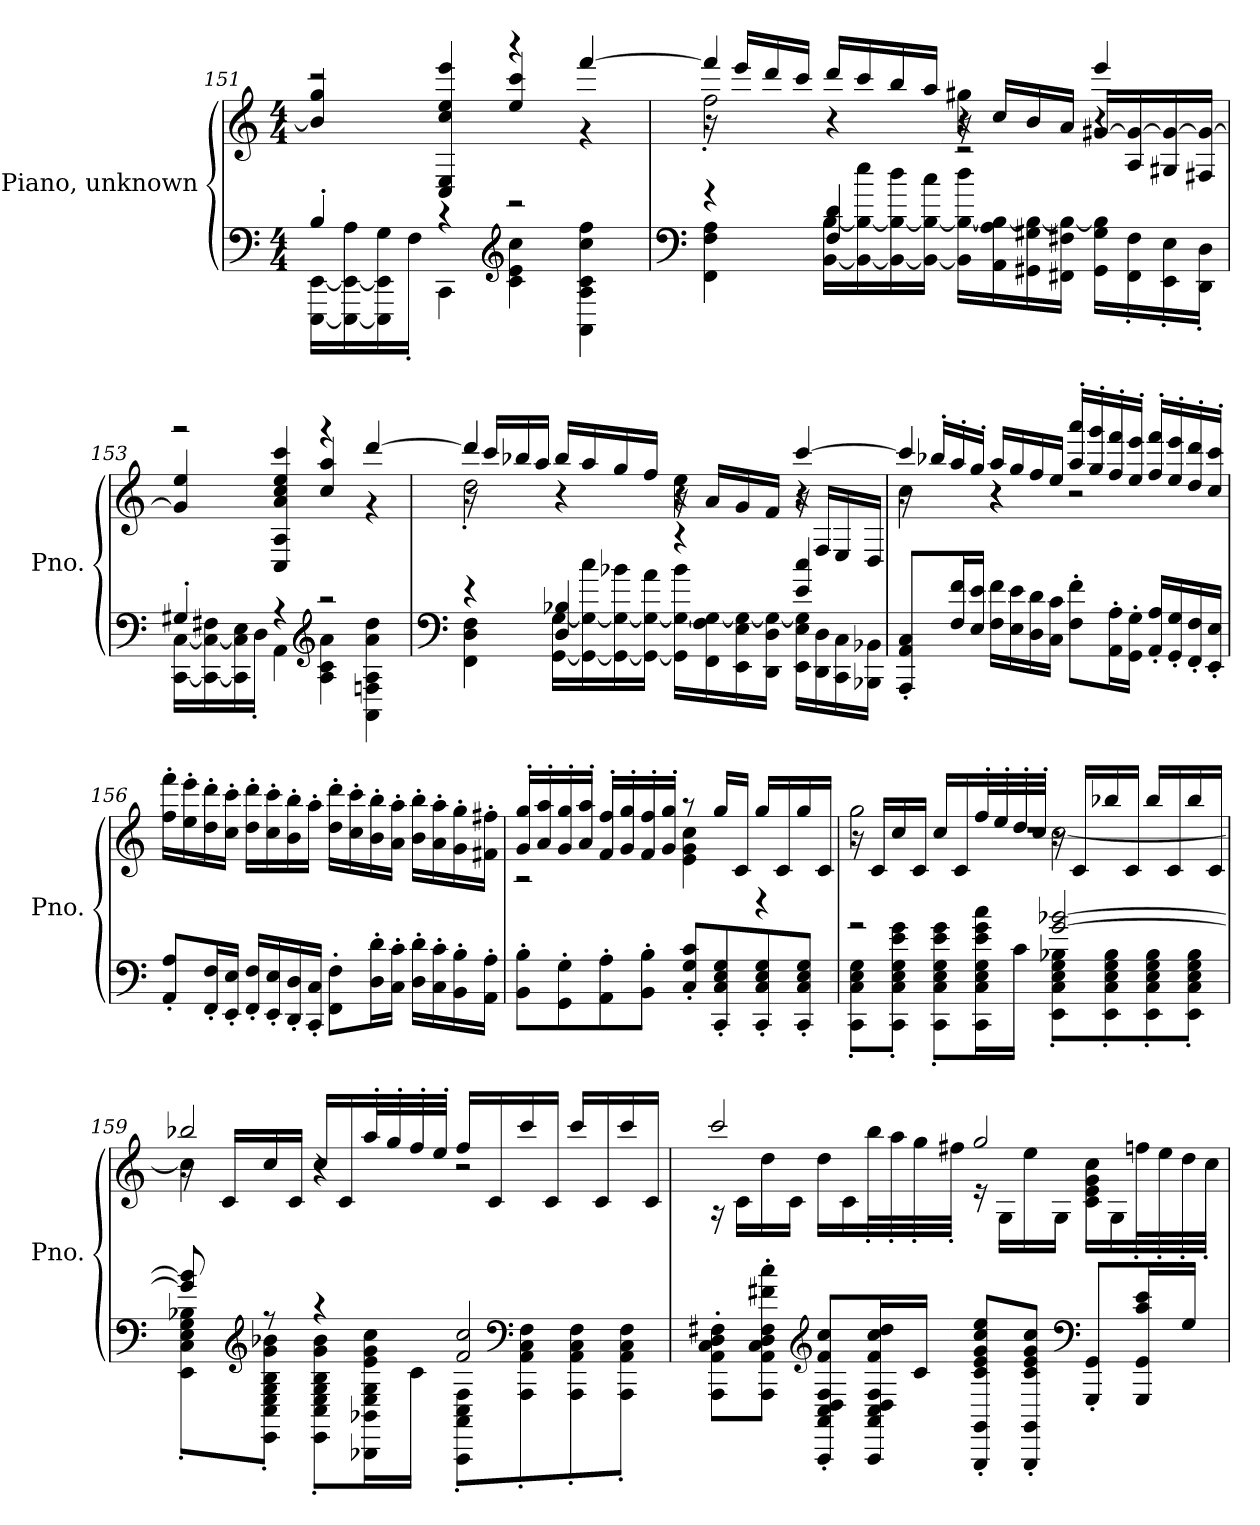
**kern	**kern
*part1	*part1
*staff2	*staff1
*I"Piano, unknown	*
*I'Pno.	*
*clefF4	*clefG2
*k[]	*k[]
*M4/4	*M4/4
=151	=151
*^	*^
4B'/	[16EEE\ [16EE\LL	2r	4b/] 4gg/
.	16EEE\_ 16EE\_ 16A\	.	.
.	16EEE\] 16EE\] 16G\	.	.
.	16F'\JJ	.	.
4r	4CC\	.	4C/ 4E/ 4cc/ 4ee/ 4eee/
*clefG2	*	*	*
2r	4c\ 4e\ 4cc\	4r	4ee/ 4ccc/
.	4AA\ 4A\ 4c\ 4cc\ 4ff\	[4fff/	4r
*	*	*v	*v
!!LO:LB:g=z
=152	=152	=152
*clefF4	*	*
*	*	*^
*	*	*	*^
4r	4FF\ 4F\ 4A\	4fff/]	2ff'\	16r
.	.	.	.	16eee/LL
.	.	.	.	16ddd/
.	.	.	.	16ccc/JJ
4F/ 4d/	[16BB\ [16B\LL	4r	.	16ddd/LL
.	16BB\_ 16B\_ 16ee\	.	.	16ccc/
.	16BB\_ 16B\_ 16dd\	.	.	16bb/
.	16BB\_ 16B\_ 16cc\JJ	.	.	16aa/JJ
2r	16BB\] 16B\_ 16dd\LL	4r	4gg#X\	16r
.	16AA\ 16A\ 16B\_	.	.	16cc/LL
.	16GG#X\ 16G#X\ 16B\_	.	.	16b/
.	16FF#X\ 16F#X\ 16B\_JJ	.	.	16a/JJ
.	16GG#\ 16G#\ 16B\]LL	4eee/	4r	[16g#X/LL
.	16FF#\' 16F#\'	.	.	16A/ 16g#/_
.	16EE\' 16E\'	.	.	16G#X/ 16g#/_
.	16DD\' 16D\'JJ	.	.	16F#X/ 16g#/_JJ
*	*	*	*v	*v
=153	=153	=153	=153
4G#X'/	[16CC\ [16C\LL	2r	4g#/] 4ee/
.	16CC\_ 16C\_ 16F#X\	.	.
.	16CC\] 16C\] 16E\	.	.
.	16D'\JJ	.	.
4r	4AA\	.	4C/ 4A/ 4a/ 4cc/ 4ee/ 4ccc/
*clefG2	*	*	*
2r	4A\ 4c\ 4a\	4r	4cc/ 4aa/
.	4AA\ 4Fn\ 4A\ 4a\ 4dd\	[4ddd/	4r
*	*	*v	*v
!!LO:LB:g=z
=154	=154	=154
*clefF4	*	*
*	*	*^
*	*	*	*^
4r	4FF\ 4D\ 4F\	4ddd/]	2dd'\	16r
.	.	.	.	16ccc/LL
.	.	.	.	16bb-X/
.	.	.	.	16aa/JJ
4D/ 4B-X/	[16GG\ [16G\LL	4r	.	16bb-/LL
.	16GG\_ 16G\_ 16cc\	.	.	16aa/
.	16GG\_ 16G\_ 16b-X\	.	.	16gg/
.	16GG\_ 16G\_ 16a\JJ	.	.	16ff/JJ
4r	16GG\] 16G\_ 16b-\LL	4r	4ee\	16r
.	16FF\ 16F\ 16G\_	.	.	16a/LL
.	16EE\ 16E\ 16G\_	.	.	16g/
.	16DD\ 16D\ 16G\_JJ	.	.	16f/JJ
4e/ 4cc/	16EE\ 16E\ 16G\]LL	[4ccc/	4r	16r
.	16DD\ 16D\	.	.	16F/LL
.	16CC\ 16C\	.	.	16E/
.	16BBB-X\ 16BB-X\JJ	.	.	16D/JJ
*v	*v	*	*	*
!!LO:LB:g=z	!!	!!
=155	=155	=155	=155
8AAA/' 8AA/' 8C/'L	4ccc/]	4cc\	16r
.	.	.	16bb-X'/LL
16F/ 16f/L	.	.	16aa'/
16E/ 16e/JJ	.	.	16gg'/JJ
16F\ 16f\LL	4r	4r	16aa/LL
16E\ 16e\	.	.	16gg/
16D\ 16d\	.	.	16ff/
16C\ 16c\JJ	.	.	16ee/JJ
8F\' 8f\'L	2r	2r	16aa/' 16aaa/'LL
.	.	.	16gg/' 16ggg/'
16AA\' 16A\'L	.	.	16ff/' 16fff/'
16GG\' 16G\'JJ	.	.	16ee/' 16eee/'JJ
16AA/' 16A/'LL	.	.	16ff/' 16fff/'LL
16GG/' 16G/'	.	.	16ee/' 16eee/'
16FF/' 16F/'	.	.	16dd/' 16ddd/'
16EE/' 16E/'JJ	.	.	16cc/' 16ccc/'JJ
*	*v	*v	*v
=156	=156
8AA/' 8A/'L	16ff\' 16fff\'LL
.	16ee\' 16eee\'
16FF/' 16F/'L	16dd\' 16ddd\'
16EE/' 16E/'JJ	16cc\' 16ccc\'JJ
16FF/' 16F/'LL	16dd\' 16ddd\'LL
16EE/' 16E/'	16cc\' 16ccc\'
16DD/' 16D/'	16b\' 16bb\'
16CC/' 16C/'JJ	16aa'\JJ
8FF\' 8F\'L	16dd\' 16ddd\'LL
.	16cc\' 16ccc\'
16D\' 16d\'L	16b\' 16bb\'
16C\' 16c\'JJ	16a\' 16aa\'JJ
16D\' 16d\'LL	16b\' 16bb\'LL
16C\' 16c\'	16a\' 16aa\'
16BB\' 16B\'	16g\' 16gg\'
16AA\' 16A\'JJ	16f#X\' 16ff#X\'JJ
!!LO:LB:g=z
=157	=157
*	*^
8BB\' 8B\'L	16g/' 16gg/'LL	2r
.	16a/' 16aa/'	.
8GG\' 8G\'	16g/' 16gg/'	.
.	16a/' 16aa/'JJ	.
8AA\' 8A\'	16f/' 16ff/'LL	.
.	16g/' 16gg/'	.
8BB\' 8B\'J	16f/' 16ff/'	.
.	16g/' 16gg/'JJ	.
8C/' 8G/' 8c/'L	8r	4e\ 4g\ 4cc\
8CC/' 8C/' 8E/' 8G/'	16gg/LL	.
.	16c/JJ	.
8CC/' 8C/' 8E/' 8G/'	16gg/LL	4r
.	16c/	.
8CC/' 8C/' 8E/' 8G/'J	16gg/	.
.	16c/JJ	.
=158	=158	=158
*^	*	*^
2r	8CC\' 8C\' 8E\' 8G\'L	1r	2gg\	16r
.	.	.	.	16c/LL
.	8CC\' 8C\' 8E\' 8G\' 8e\' 8g\'J	.	.	16cc/
.	.	.	.	16c/JJ
.	8CC\' 8C\' 8E\' 8G\' 8e\' 8g\'L	.	.	16cc/LL
.	.	.	.	16c/
.	16CC\ 16C\ 16E\ 16G\ 16e\ 16g\ 16cc\L	.	.	32ff'/L
.	.	.	.	32ee'/
.	16c\JJ	.	.	32dd'/
.	.	.	.	32cc'/JJJ
[2g/ [2b-X/	8EE\' 8C\' 8E\' 8G\' 8B-X\'L	.	[2cc\	16r
.	.	.	.	16c/LL
.	8EE\' 8C\' 8E\' 8G\' 8B-\'	.	.	16bb-X/
.	.	.	.	16c/JJ
.	8EE\' 8C\' 8E\' 8G\' 8B-\'	.	.	16bb-/LL
.	.	.	.	16c/
.	8EE\' 8C\' 8E\' 8G\' 8B-\'J	.	.	16bb-/
.	.	.	.	16c/JJ
!!LO:PB:g=z	!!	!!
=159	=159	=159	=159	=159
8g/] 8b-/]	8EE\' 8C\' 8E\' 8G\' 8B-X\'L	2bb-X/	4cc\]	16r
.	.	.	.	16c/LL
*clefG2	*	*	*	*
8r	8EE\' 8C\' 8E\' 8G\' 8B-\' 8g\' 8b-X\'J	.	.	16cc/
.	.	.	.	16c/JJ
4r	8EE\' 8C\' 8E\' 8G\' 8B-\' 8g\' 8b-\'L	.	4r	16cc/LL
.	.	.	.	16c/
.	16BBB-X\ 16BB-X\ 16E\ 16G\ 16e\ 16g\ 16cc\L	.	.	32aa'/L
.	.	.	.	32gg'/
.	16c\JJ	.	.	32ff'/
.	.	.	.	32ee'/JJJ
2f/ 2cc/	8AAA\' 8AA\' 8C\' 8F\'L	2r	2r	16ff/LL
.	.	.	.	16c/
*clefF4	*	*	*	*
.	8AAA\' 8AA\' 8C\' 8F\'	.	.	16ccc/
.	.	.	.	16c/JJ
.	8AAA\' 8AA\' 8C\' 8F\'	.	.	16ccc/LL
.	.	.	.	16c/
.	8AAA\' 8AA\' 8C\' 8F\'J	.	.	16ccc/
.	.	.	.	16c/JJ
*v	*v	*	*	*
*	*	*v	*v
=160	=160	=160
8AAA\' 8AA\' 8C\' 8D\' 8F#X\'L	2ccc/	16r
.	.	16c\LL
8AAA\' 8AA\' 8C\' 8D\' 8F#\' 8f#X\' 8cc\'J	.	16dd\
.	.	16c\JJ
*clefG2	*	*
8AAA/' 8AA/' 8C/' 8D/' 8F#/' 8f#/' 8cc/'L	.	16dd\LL
.	.	16c\
16AAA/ 16AA/ 16C/ 16D/ 16F#/ 16f#/ 16cc/ 16dd/L	.	32bb'\L
.	.	32aa'\
16c/JJ	.	32gg'\
.	.	32ff#X'\JJJ
8GGG/' 8GG/' 8c/' 8e/' 8g/' 8cc/' 8ee/'L	2gg/	16r
.	.	16G\LL
8GGG/' 8GG/' 8c/' 8e/' 8g/' 8cc/'J	.	16ee\
.	.	16G\JJ
*clefF4	*	*
8GGG/' 8GG/'L	.	16c\ 16e\ 16g\ 16cc\LL
.	.	16G\
16GGG/ 16GG/ 16c/ 16e/L	.	32ffn'\L
.	.	32ee'\
16G/JJ	.	32dd'\
.	.	32cc'\JJJ
*	*v	*v
=	=
*-	*-
